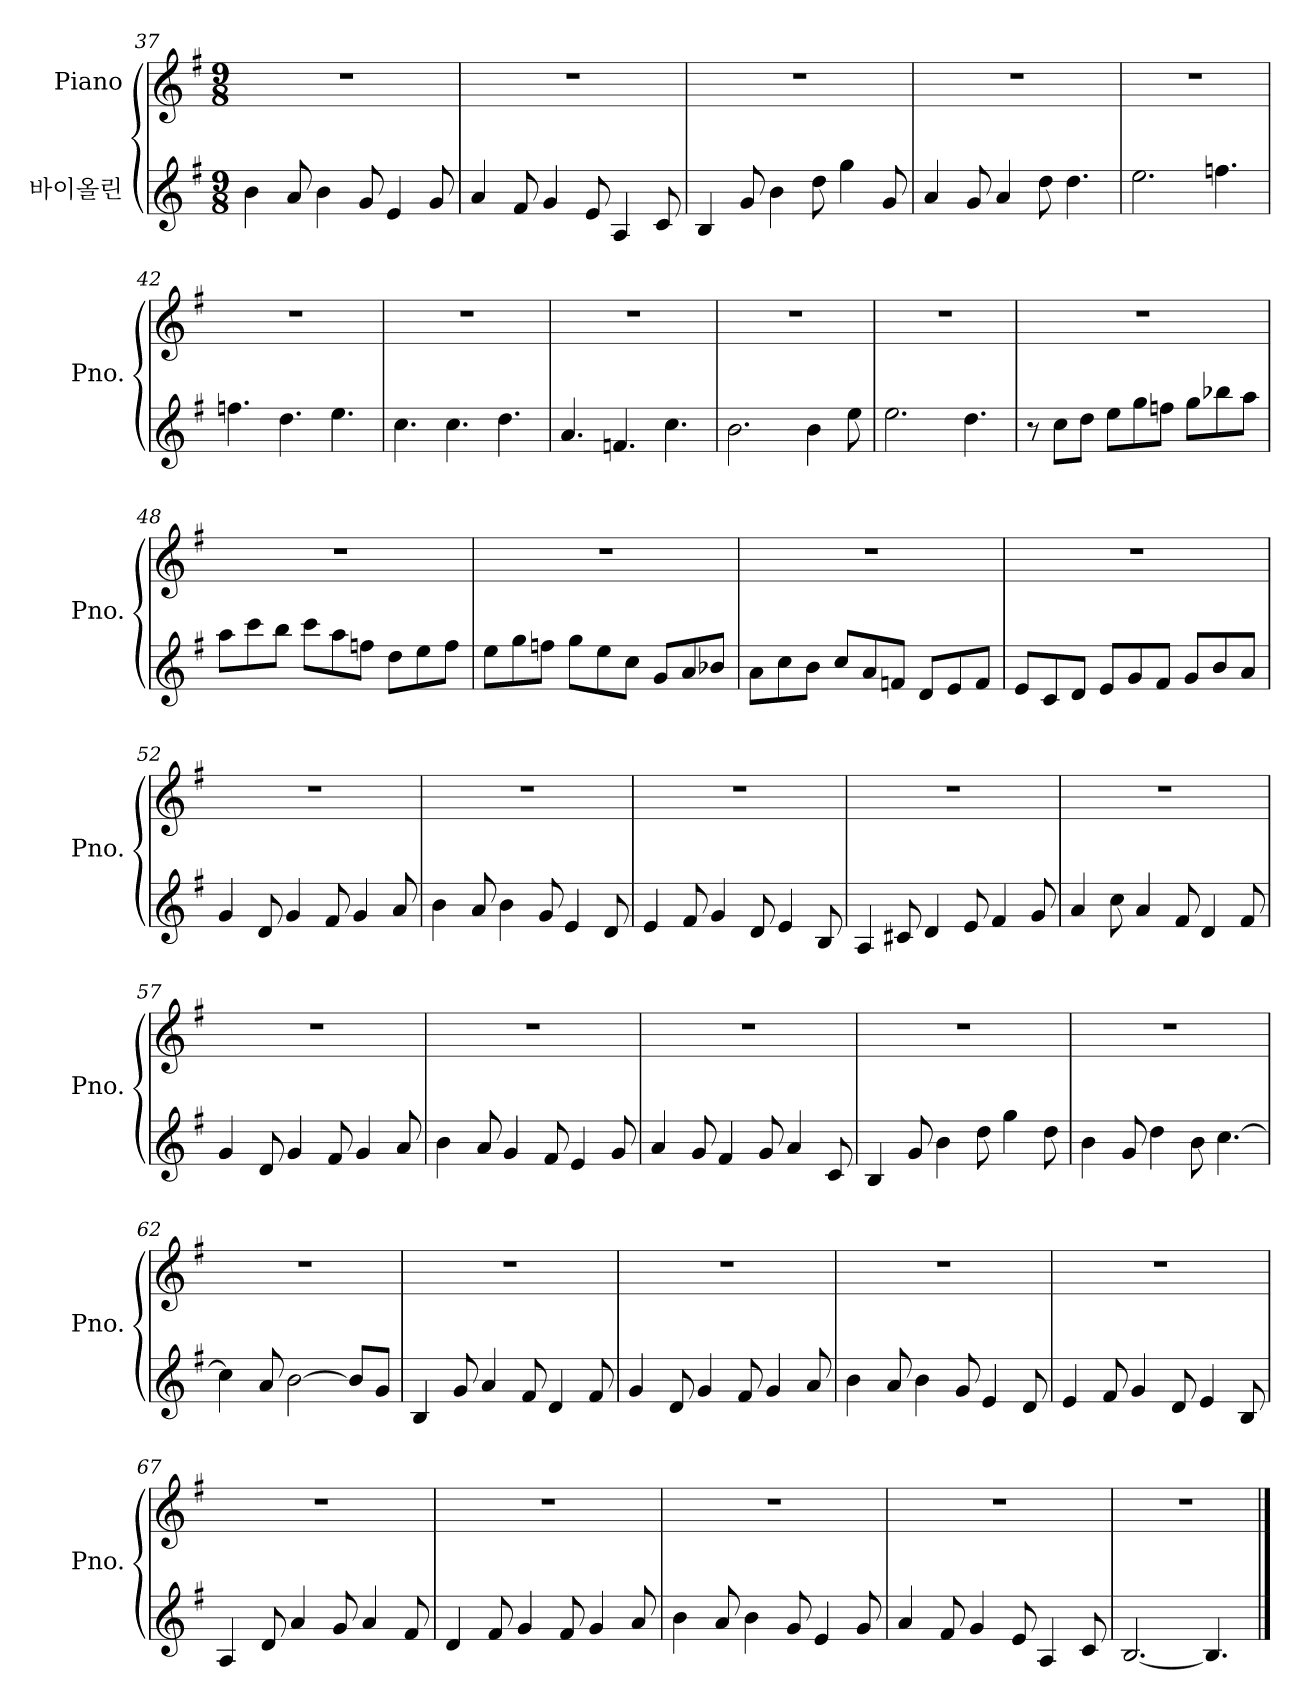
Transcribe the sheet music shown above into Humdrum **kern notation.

**kern	**kern
*part2	*part1
*staff2	*staff1
*I"바이올린	*I"Piano
*	*I'Pno.
*clefG2	*clefG2
*k[f#]	*k[f#]
*M9/8	*M9/8
=37	=37
4b\	8%9r
8a/	.
4b\	.
8g/	.
4e/	.
8g/	.
=38	=38
4a/	8%9r
8f#/	.
4g/	.
8e/	.
4A/	.
8c/	.
=39	=39
4B/	8%9r
8g/	.
4b\	.
8dd\	.
4gg\	.
8g/	.
=40	=40
4a/	8%9r
8g/	.
4a/	.
8dd\	.
4.dd\	.
!!LO:LB:g=z
=41	=41
2.ee\	8%9r
4.ffn\	.
=42	=42
4.ffn\	8%9r
4.dd\	.
4.ee\	.
=43	=43
4.cc\	8%9r
4.cc\	.
4.dd\	.
=44	=44
4.a/	8%9r
4.fn/	.
4.cc\	.
=45	=45
2.b\	8%9r
4b\	.
8ee\	.
=46	=46
2.ee\	8%9r
4.dd\	.
=47	=47
8r	8%9r
8cc\L	.
8dd\J	.
8ee\L	.
8gg\	.
8ffn\J	.
8gg\L	.
8bb-X\	.
8aa\J	.
!!LO:LB:g=z
=48	=48
8aa\L	8%9r
8ccc\	.
8bb\J	.
8ccc\L	.
8aa\	.
8ffn\J	.
8dd\L	.
8ee\	.
8ff\J	.
=49	=49
8ee\L	8%9r
8gg\	.
8ffn\J	.
8gg\L	.
8ee\	.
8cc\J	.
8g/L	.
8a/	.
8b-X/J	.
=50	=50
8a\L	8%9r
8cc\	.
8b\J	.
8cc/L	.
8a/	.
8fn/J	.
8d/L	.
8e/	.
8f/J	.
=51	=51
8e/L	8%9r
8c/	.
8d/J	.
8e/L	.
8g/	.
8f#/J	.
8g/L	.
8b/	.
8a/J	.
!!LO:LB:g=z
=52	=52
4g/	8%9r
8d/	.
4g/	.
8f#/	.
4g/	.
8a/	.
=53	=53
4b\	8%9r
8a/	.
4b\	.
8g/	.
4e/	.
8d/	.
=54	=54
4e/	8%9r
8f#/	.
4g/	.
8d/	.
4e/	.
8B/	.
=55	=55
4A/	8%9r
8c#X/	.
4d/	.
8e/	.
4f#/	.
8g/	.
=56	=56
4a/	8%9r
8cc\	.
4a/	.
8f#/	.
4d/	.
8f#/	.
!!LO:LB:g=z
=57	=57
4g/	8%9r
8d/	.
4g/	.
8f#/	.
4g/	.
8a/	.
=58	=58
4b\	8%9r
8a/	.
4g/	.
8f#/	.
4e/	.
8g/	.
=59	=59
4a/	8%9r
8g/	.
4f#/	.
8g/	.
4a/	.
8c/	.
=60	=60
4B/	8%9r
8g/	.
4b\	.
8dd\	.
4gg\	.
8dd\	.
=61	=61
4b\	8%9r
8g/	.
4dd\	.
8b\	.
[4.cc\	.
!!LO:PB:g=z
=62	=62
4cc\]	8%9r
8a/	.
[2b\	.
8b/L]	.
8g/J	.
=63	=63
4B/	8%9r
8g/	.
4a/	.
8f#/	.
4d/	.
8f#/	.
=64	=64
4g/	8%9r
8d/	.
4g/	.
8f#/	.
4g/	.
8a/	.
=65	=65
4b\	8%9r
8a/	.
4b\	.
8g/	.
4e/	.
8d/	.
=66	=66
4e/	8%9r
8f#/	.
4g/	.
8d/	.
4e/	.
8B/	.
!!LO:LB:g=z
=67	=67
4A/	8%9r
8d/	.
4a/	.
8g/	.
4a/	.
8f#/	.
=68	=68
4d/	8%9r
8f#/	.
4g/	.
8f#/	.
4g/	.
8a/	.
=69	=69
4b\	8%9r
8a/	.
4b\	.
8g/	.
4e/	.
8g/	.
=70	=70
4a/	8%9r
8f#/	.
4g/	.
8e/	.
4A/	.
8c/	.
=71	=71
[2.B/	8%9r
4.B/]	.
==	==
*-	*-
